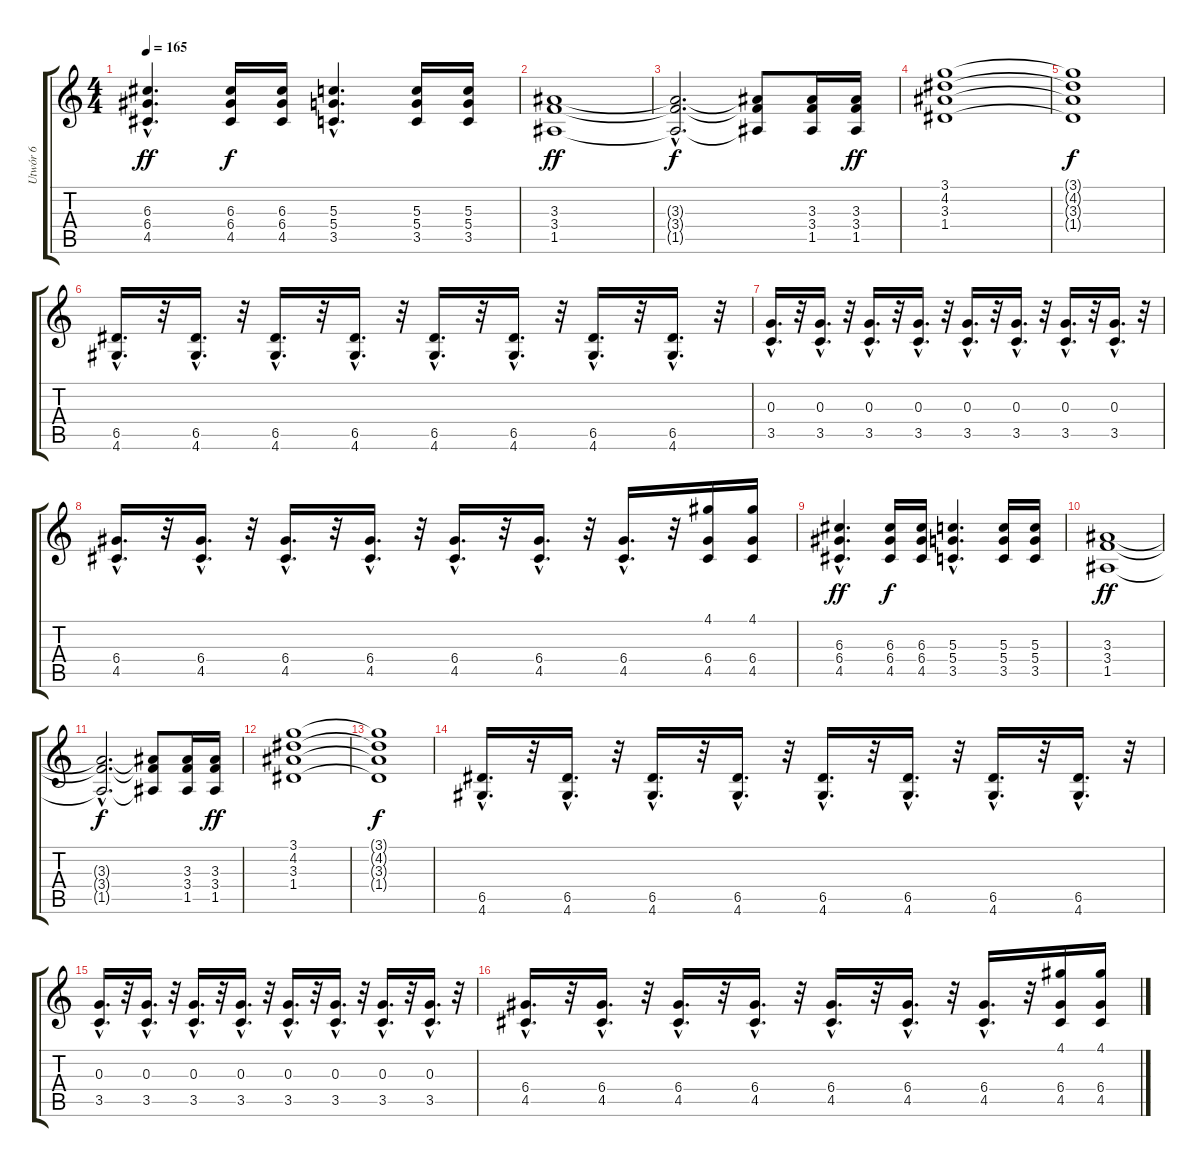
\track ("Utwór 6" "Utwór 6") {instrument distortionguitar}
\staff {score tabs}
\tuning (E4 B3 G3 D3 A2 E2) {hide}
\ts (4 4)
\tempo 165
\clef g2
\ks c
(6.3{hac} 6.4{hac} 4.5{hac}).4{d dy ff} (6.3 6.4 4.5).16{dy f} (6.3 6.4 4.5).16 (5.3{hac} 5.4{hac} 3.5{hac}).4{d} (5.3 5.4 3.5).16 (5.3 5.4 3.5).16 |
(3.3 3.4 1.5).1{dy ff} |
(3.3{hac t} 3.4{hac t} 1.5{hac t}).2{d dy f} (3.3{t} 3.4{t} 1.5{t}).8 (3.3 3.4 1.5).16 (3.3 3.4 1.5).16{dy ff} |
(3.1 4.2 3.3 1.4).1 |
(3.1{t} 4.2{t} 3.3{t} 1.4{t}).1{dy f} |
(6.5{hac} 4.6{hac}).16{d} r.32 (6.5{hac} 4.6{hac}).16{d} r.32 (6.5{hac} 4.6{hac}).16{d} r.32 (6.5{hac} 4.6{hac}).16{d} r.32 (6.5{hac} 4.6{hac}).16{d} r.32 (6.5{hac} 4.6{hac}).16{d} r.32 (6.5{hac} 4.6{hac}).16{d} r.32 (6.5{hac} 4.6{hac}).16{d} r.32 |
(0.3{hac} 3.5{hac}).16{d} r.32 (0.3{hac} 3.5{hac}).16{d} r.32 (0.3{hac} 3.5{hac}).16{d} r.32 (0.3{hac} 3.5{hac}).16{d} r.32 (0.3{hac} 3.5{hac}).16{d} r.32 (0.3{hac} 3.5{hac}).16{d} r.32 (0.3{hac} 3.5{hac}).16{d} r.32 (0.3{hac} 3.5{hac}).16{d} r.32 |
(6.4{hac} 4.5{hac}).16{d} r.32 (6.4{hac} 4.5{hac}).16{d} r.32 (6.4{hac} 4.5{hac}).16{d} r.32 (6.4{hac} 4.5{hac}).16{d} r.32 (6.4{hac} 4.5{hac}).16{d} r.32 (6.4{hac} 4.5{hac}).16{d} r.32 (6.4{hac} 4.5{hac}).16{d} r.32 (4.1 6.4 4.5).16 (4.1 6.4 4.5).16 |
(6.3{hac} 6.4{hac} 4.5{hac}).4{d dy ff} (6.3 6.4 4.5).16{dy f} (6.3 6.4 4.5).16 (5.3{hac} 5.4{hac} 3.5{hac}).4{d} (5.3 5.4 3.5).16 (5.3 5.4 3.5).16 |
(3.3 3.4 1.5).1{dy ff} |
(3.3{hac t} 3.4{hac t} 1.5{hac t}).2{d dy f} (3.3{t} 3.4{t} 1.5{t}).8 (3.3 3.4 1.5).16 (3.3 3.4 1.5).16{dy ff} |
(3.1 4.2 3.3 1.4).1 |
(3.1{t} 4.2{t} 3.3{t} 1.4{t}).1{dy f} |
(6.5{hac} 4.6{hac}).16{d} r.32 (6.5{hac} 4.6{hac}).16{d} r.32 (6.5{hac} 4.6{hac}).16{d} r.32 (6.5{hac} 4.6{hac}).16{d} r.32 (6.5{hac} 4.6{hac}).16{d} r.32 (6.5{hac} 4.6{hac}).16{d} r.32 (6.5{hac} 4.6{hac}).16{d} r.32 (6.5{hac} 4.6{hac}).16{d} r.32 |
(0.3{hac} 3.5{hac}).16{d} r.32 (0.3{hac} 3.5{hac}).16{d} r.32 (0.3{hac} 3.5{hac}).16{d} r.32 (0.3{hac} 3.5{hac}).16{d} r.32 (0.3{hac} 3.5{hac}).16{d} r.32 (0.3{hac} 3.5{hac}).16{d} r.32 (0.3{hac} 3.5{hac}).16{d} r.32 (0.3{hac} 3.5{hac}).16{d} r.32 |
(6.4{hac} 4.5{hac}).16{d} r.32 (6.4{hac} 4.5{hac}).16{d} r.32 (6.4{hac} 4.5{hac}).16{d} r.32 (6.4{hac} 4.5{hac}).16{d} r.32 (6.4{hac} 4.5{hac}).16{d} r.32 (6.4{hac} 4.5{hac}).16{d} r.32 (6.4{hac} 4.5{hac}).16{d} r.32 (4.1 6.4 4.5).16 (4.1 6.4 4.5).16
